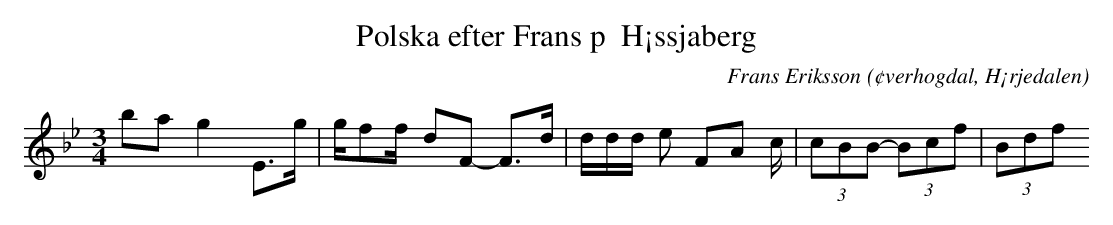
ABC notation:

X:1
T:Polska efter Frans p  H¡ssjaberg
O:¢verhogdal, H¡rjedalen
M:3/4
C:Frans Eriksson
K:Bb
ba g2 E>g |g/ff/- dF- F>d|d/d/d/ e4/3 F4/3A4/3 c/| (3cBB -(3Bcf|-(3Bdf
